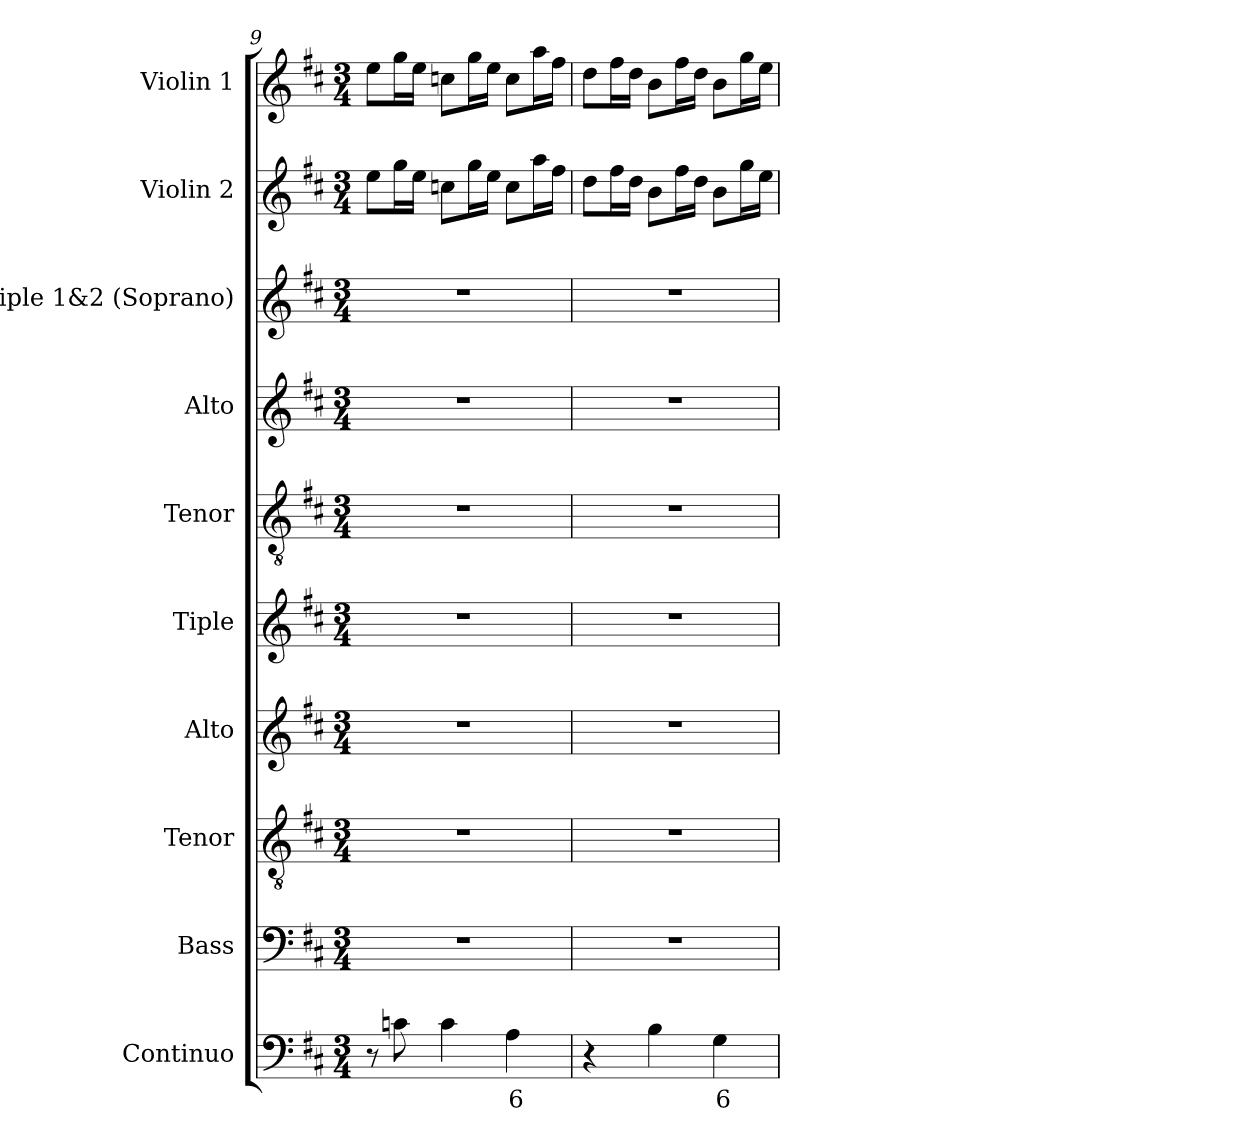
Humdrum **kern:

**kern	**text	**kern	**kern	**kern	**kern	**kern	**kern	**kern	**kern	**kern
*part10	*part10	*part9	*part8	*part7	*part6	*part5	*part4	*part3	*part2	*part1
*staff10	*staff10	*staff9	*staff8	*staff7	*staff6	*staff5	*staff4	*staff3	*staff2	*staff1
*I"Continuo	*	*I"Bass	*I"Tenor	*I"Alto	*I"Tiple	*I"Tenor	*I"Alto	*I"Tiple 1&2 (Soprano)	*I"Violin 2	*I"Violin 1
*I'Cont.	*	*I'B.	*I'T.	*I'A.	*	*I'T.	*I'A.	*I'S.	*I'Vln. 2	*I'Vln. 1
*clefF4	*	*clefF4	*clefGv2	*clefG2	*clefG2	*clefGv2	*clefG2	*clefG2	*clefG2	*clefG2
*	*	*	*ITrd7c12	*	*	*ITrd7c12	*	*	*	*
*k[f#c#]	*	*k[f#c#]	*k[f#c#]	*k[f#c#]	*k[f#c#]	*k[f#c#]	*k[f#c#]	*k[f#c#]	*k[f#c#]	*k[f#c#]
*D:	*	*D:	*D:	*D:	*D:	*D:	*D:	*D:	*D:	*D:
*M3/4	*	*M3/4	*M3/4	*M3/4	*M3/4	*M3/4	*M3/4	*M3/4	*M3/4	*M3/4
=9	=9	=9	=9	=9	=9	=9	=9	=9	=9	=9
!	!	!LO:N:vis=1	!LO:N:vis=1	!LO:N:vis=1	!LO:N:vis=1	!LO:N:vis=1	!LO:N:vis=1	!LO:N:vis=1	!	!
8r	.	2.r	2.r	2.r	2.r	2.r	2.r	2.r	8eei\L	8eei\L
8cni\	.	.	.	.	.	.	.	.	16ggi\L	16ggi\L
.	.	.	.	.	.	.	.	.	16eei\JJ	16eei\JJ
4ci\	.	.	.	.	.	.	.	.	8ccni\L	8ccni\L
.	.	.	.	.	.	.	.	.	16ggi\L	16ggi\L
.	.	.	.	.	.	.	.	.	16eei\JJ	16eei\JJ
!	!LO:LY:b:color=#000000	!	!	!	!	!	!	!	!	!
4Ai\	6	.	.	.	.	.	.	.	8cci\L	8cci\L
.	.	.	.	.	.	.	.	.	16aai\L	16aai\L
.	.	.	.	.	.	.	.	.	16ff#i\JJ	16ff#i\JJ
=10	=10	=10	=10	=10	=10	=10	=10	=10	=10	=10
!	!	!LO:N:vis=1	!LO:N:vis=1	!LO:N:vis=1	!LO:N:vis=1	!LO:N:vis=1	!LO:N:vis=1	!LO:N:vis=1	!	!
4r	.	2.r	2.r	2.r	2.r	2.r	2.r	2.r	8ddi\L	8ddi\L
.	.	.	.	.	.	.	.	.	16ff#i\L	16ff#i\L
.	.	.	.	.	.	.	.	.	16ddi\JJ	16ddi\JJ
4Bi\	.	.	.	.	.	.	.	.	8bi\L	8bi\L
.	.	.	.	.	.	.	.	.	16ff#i\L	16ff#i\L
.	.	.	.	.	.	.	.	.	16ddi\JJ	16ddi\JJ
!	!LO:LY:b:color=#000000	!	!	!	!	!	!	!	!	!
4Gi\	6	.	.	.	.	.	.	.	8bi\L	8bi\L
.	.	.	.	.	.	.	.	.	16ggi\L	16ggi\L
.	.	.	.	.	.	.	.	.	16eei\JJ	16eei\JJ
=	=	=	=	=	=	=	=	=	=	=
*-	*-	*-	*-	*-	*-	*-	*-	*-	*-	*-
